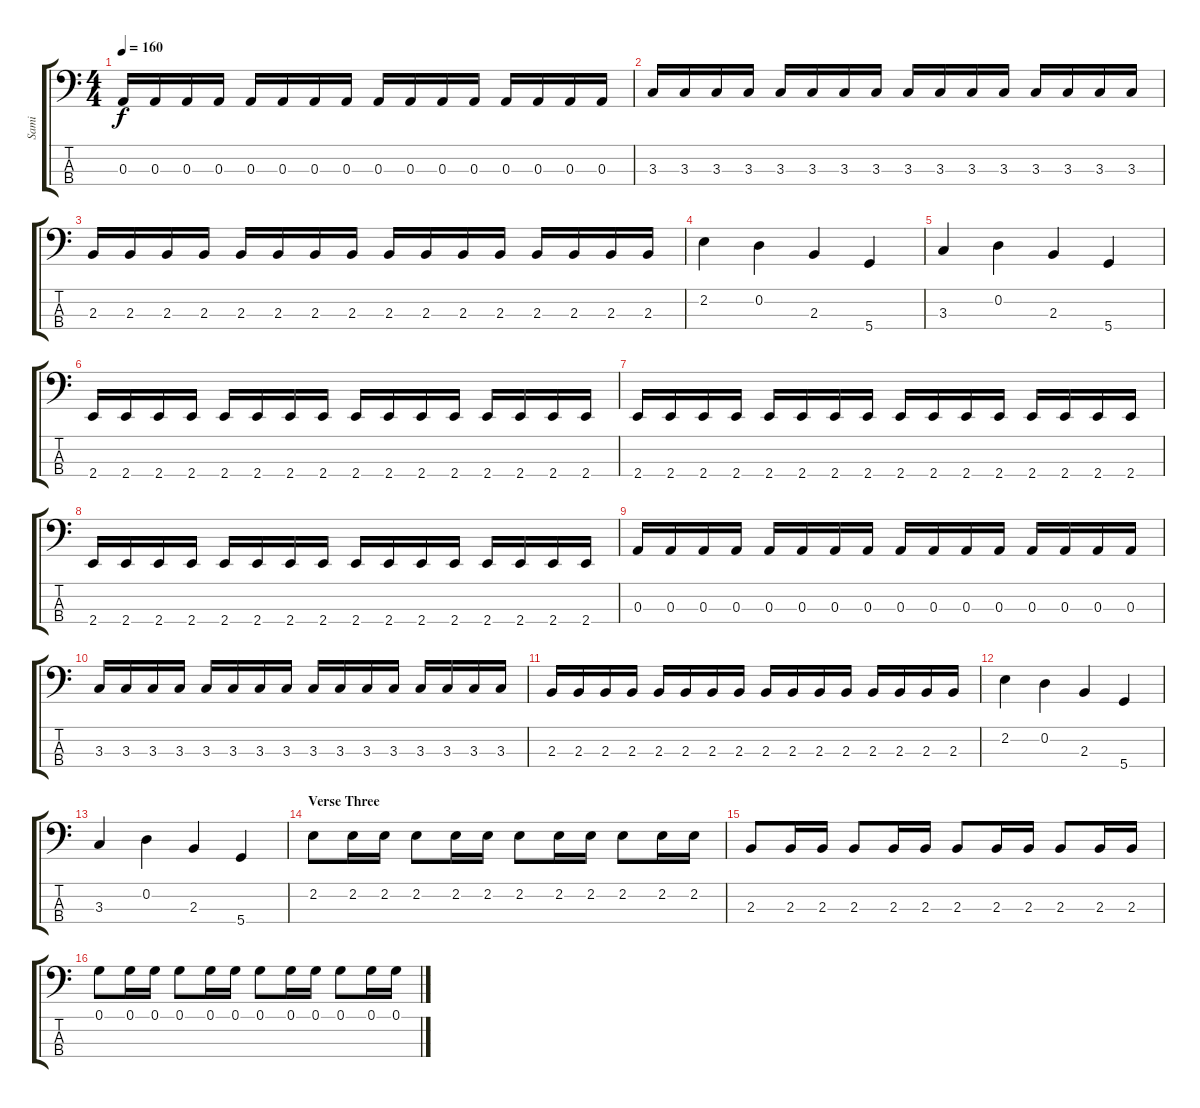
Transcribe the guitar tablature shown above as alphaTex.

\track ("Sami" "Sami") {instrument electricbassfinger}
\staff {score tabs}
\tuning (G2 D2 A1 D1) {hide}
\ts (4 4)
\tempo 160
\clef f4
\ks c
0.3.16{dy f} 0.3.16 0.3.16 0.3.16 0.3.16 0.3.16 0.3.16 0.3.16 0.3.16 0.3.16 0.3.16 0.3.16 0.3.16 0.3.16 0.3.16 0.3.16 |
3.3.16 3.3.16 3.3.16 3.3.16 3.3.16 3.3.16 3.3.16 3.3.16 3.3.16 3.3.16 3.3.16 3.3.16 3.3.16 3.3.16 3.3.16 3.3.16 |
2.3.16 2.3.16 2.3.16 2.3.16 2.3.16 2.3.16 2.3.16 2.3.16 2.3.16 2.3.16 2.3.16 2.3.16 2.3.16 2.3.16 2.3.16 2.3.16 |
2.2.4 0.2.4 2.3.4 5.4.4 |
3.3.4 0.2.4 2.3.4 5.4.4 |
2.4.16 2.4.16 2.4.16 2.4.16 2.4.16 2.4.16 2.4.16 2.4.16 2.4.16 2.4.16 2.4.16 2.4.16 2.4.16 2.4.16 2.4.16 2.4.16 |
2.4.16 2.4.16 2.4.16 2.4.16 2.4.16 2.4.16 2.4.16 2.4.16 2.4.16 2.4.16 2.4.16 2.4.16 2.4.16 2.4.16 2.4.16 2.4.16 |
2.4.16 2.4.16 2.4.16 2.4.16 2.4.16 2.4.16 2.4.16 2.4.16 2.4.16 2.4.16 2.4.16 2.4.16 2.4.16 2.4.16 2.4.16 2.4.16 |
0.3.16 0.3.16 0.3.16 0.3.16 0.3.16 0.3.16 0.3.16 0.3.16 0.3.16 0.3.16 0.3.16 0.3.16 0.3.16 0.3.16 0.3.16 0.3.16 |
3.3.16 3.3.16 3.3.16 3.3.16 3.3.16 3.3.16 3.3.16 3.3.16 3.3.16 3.3.16 3.3.16 3.3.16 3.3.16 3.3.16 3.3.16 3.3.16 |
2.3.16 2.3.16 2.3.16 2.3.16 2.3.16 2.3.16 2.3.16 2.3.16 2.3.16 2.3.16 2.3.16 2.3.16 2.3.16 2.3.16 2.3.16 2.3.16 |
2.2.4 0.2.4 2.3.4 5.4.4 |
3.3.4 0.2.4 2.3.4 5.4.4 |
\section ("" "Verse Three")
2.2.8 2.2.16 2.2.16 2.2.8 2.2.16 2.2.16 2.2.8 2.2.16 2.2.16 2.2.8 2.2.16 2.2.16 |
2.3.8 2.3.16 2.3.16 2.3.8 2.3.16 2.3.16 2.3.8 2.3.16 2.3.16 2.3.8 2.3.16 2.3.16 |
0.1.8 0.1.16 0.1.16 0.1.8 0.1.16 0.1.16 0.1.8 0.1.16 0.1.16 0.1.8 0.1.16 0.1.16
